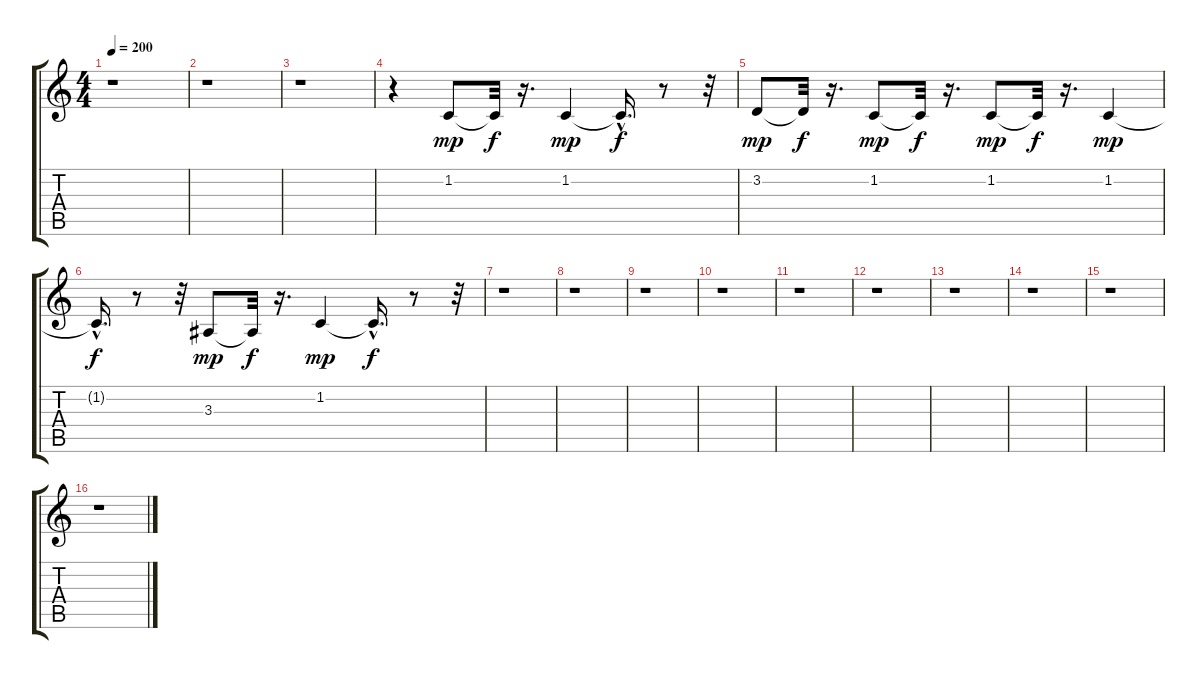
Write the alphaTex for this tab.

\track "" {instrument clarinet}
\staff {score tabs}
\tuning (E4 B3 G3 D3 A2 E2) {hide}
\ts (4 4)
\tempo 200
\clef g2
\ks c
r.1{dy f} |
r.1 |
r.1 |
r.4 1.2.8{dy mp} 1.2{t}.32{dy f} r.16{d} 1.2.4{dy mp} 1.2{hac t}.16{d dy f} r.8 r.32 |
3.2.8{dy mp} 3.2{t}.32{dy f} r.16{d} 1.2.8{dy mp} 1.2{t}.32{dy f} r.16{d} 1.2.8{dy mp} 1.2{t}.32{dy f} r.16{d} 1.2.4{dy mp} |
1.2{hac t}.16{d dy f} r.8 r.32 3.3.8{dy mp} 3.3{t}.32{dy f} r.16{d} 1.2.4{dy mp} 1.2{hac t}.16{d dy f} r.8 r.32 |
r.1 |
r.1 |
r.1 |
r.1 |
r.1 |
r.1 |
r.1 |
r.1 |
r.1 |
r.1
